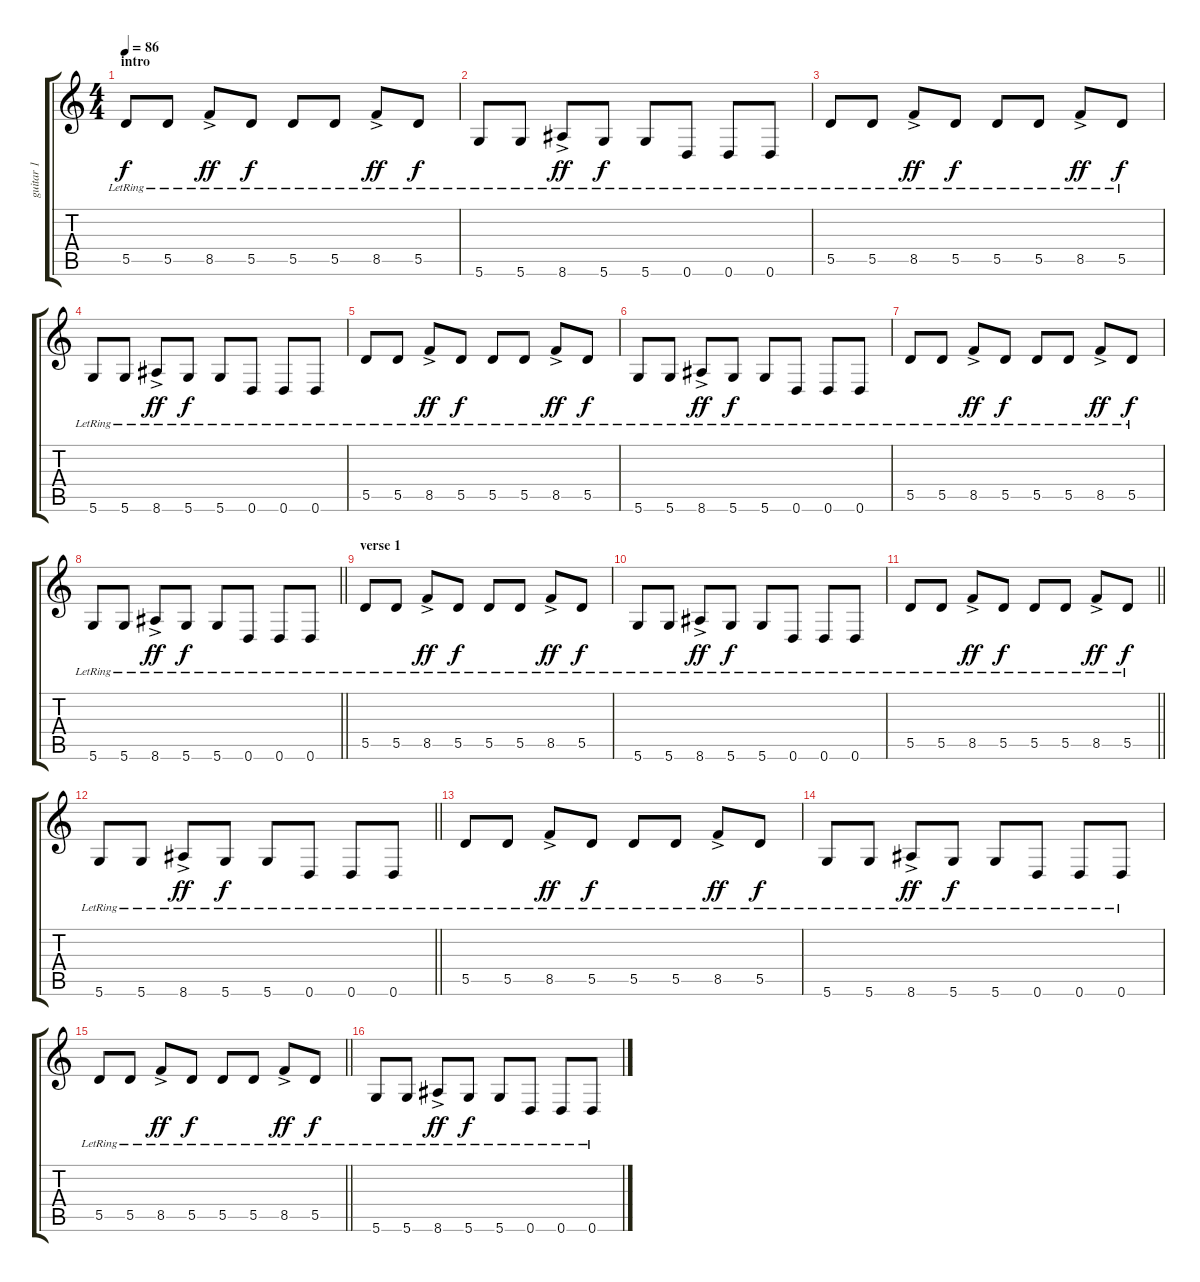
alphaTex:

\track ("guitar 1" "guitar 1") {instrument electricguitarjazz}
\staff {score tabs}
\tuning (E4 B3 G3 D3 A2 D2) {hide}
\ts (4 4)
\section ("" "intro")
\tempo 86
\clef g2
\ks c
5.5{lr}.8{dy f instrument electricguitarjazz} 5.5{lr}.8 8.5{ac lr}.8{dy ff} 5.5{lr}.8{dy f} 5.5{lr}.8 5.5{lr}.8 8.5{ac lr}.8{dy ff} 5.5{lr}.8{dy f} |
5.6{lr}.8 5.6{lr}.8 8.6{ac lr}.8{dy ff} 5.6{lr}.8{dy f} 5.6{lr}.8 0.6{lr}.8 0.6{lr}.8 0.6{lr}.8 |
5.5{lr}.8 5.5{lr}.8 8.5{ac lr}.8{dy ff} 5.5{lr}.8{dy f} 5.5{lr}.8 5.5{lr}.8 8.5{ac lr}.8{dy ff} 5.5{lr}.8{dy f} |
5.6{lr}.8 5.6{lr}.8 8.6{ac lr}.8{dy ff} 5.6{lr}.8{dy f} 5.6{lr}.8 0.6{lr}.8 0.6{lr}.8 0.6{lr}.8 |
5.5{lr}.8 5.5{lr}.8 8.5{ac lr}.8{dy ff} 5.5{lr}.8{dy f} 5.5{lr}.8 5.5{lr}.8 8.5{ac lr}.8{dy ff} 5.5{lr}.8{dy f} |
5.6{lr}.8 5.6{lr}.8 8.6{ac lr}.8{dy ff} 5.6{lr}.8{dy f} 5.6{lr}.8 0.6{lr}.8 0.6{lr}.8 0.6{lr}.8 |
5.5{lr}.8 5.5{lr}.8 8.5{ac lr}.8{dy ff} 5.5{lr}.8{dy f} 5.5{lr}.8 5.5{lr}.8 8.5{ac lr}.8{dy ff} 5.5{lr}.8{dy f} |
\barLineRight lightlight
5.6{lr}.8 5.6{lr}.8 8.6{ac lr}.8{dy ff} 5.6{lr}.8{dy f} 5.6{lr}.8 0.6{lr}.8 0.6{lr}.8 0.6{lr}.8 |
\section ("" "verse 1")
5.5{lr}.8 5.5{lr}.8 8.5{ac lr}.8{dy ff} 5.5{lr}.8{dy f} 5.5{lr}.8 5.5{lr}.8 8.5{ac lr}.8{dy ff} 5.5{lr}.8{dy f} |
5.6{lr}.8 5.6{lr}.8 8.6{ac lr}.8{dy ff} 5.6{lr}.8{dy f} 5.6{lr}.8 0.6{lr}.8 0.6{lr}.8 0.6{lr}.8 |
\barLineRight lightlight
5.5{lr}.8 5.5{lr}.8 8.5{ac lr}.8{dy ff} 5.5{lr}.8{dy f} 5.5{lr}.8 5.5{lr}.8 8.5{ac lr}.8{dy ff} 5.5{lr}.8{dy f} |
\barLineRight lightlight
5.6{lr}.8 5.6{lr}.8 8.6{ac lr}.8{dy ff} 5.6{lr}.8{dy f} 5.6{lr}.8 0.6{lr}.8 0.6{lr}.8 0.6{lr}.8 |
5.5{lr}.8 5.5{lr}.8 8.5{ac lr}.8{dy ff} 5.5{lr}.8{dy f} 5.5{lr}.8 5.5{lr}.8 8.5{ac lr}.8{dy ff} 5.5{lr}.8{dy f} |
5.6{lr}.8 5.6{lr}.8 8.6{ac lr}.8{dy ff} 5.6{lr}.8{dy f} 5.6{lr}.8 0.6{lr}.8 0.6{lr}.8 0.6{lr}.8 |
\barLineRight lightlight
5.5{lr}.8 5.5{lr}.8 8.5{ac lr}.8{dy ff} 5.5{lr}.8{dy f} 5.5{lr}.8 5.5{lr}.8 8.5{ac lr}.8{dy ff} 5.5{lr}.8{dy f} |
5.6{lr}.8 5.6{lr}.8 8.6{ac lr}.8{dy ff} 5.6{lr}.8{dy f} 5.6{lr}.8 0.6{lr}.8 0.6{lr}.8 0.6{lr}.8
